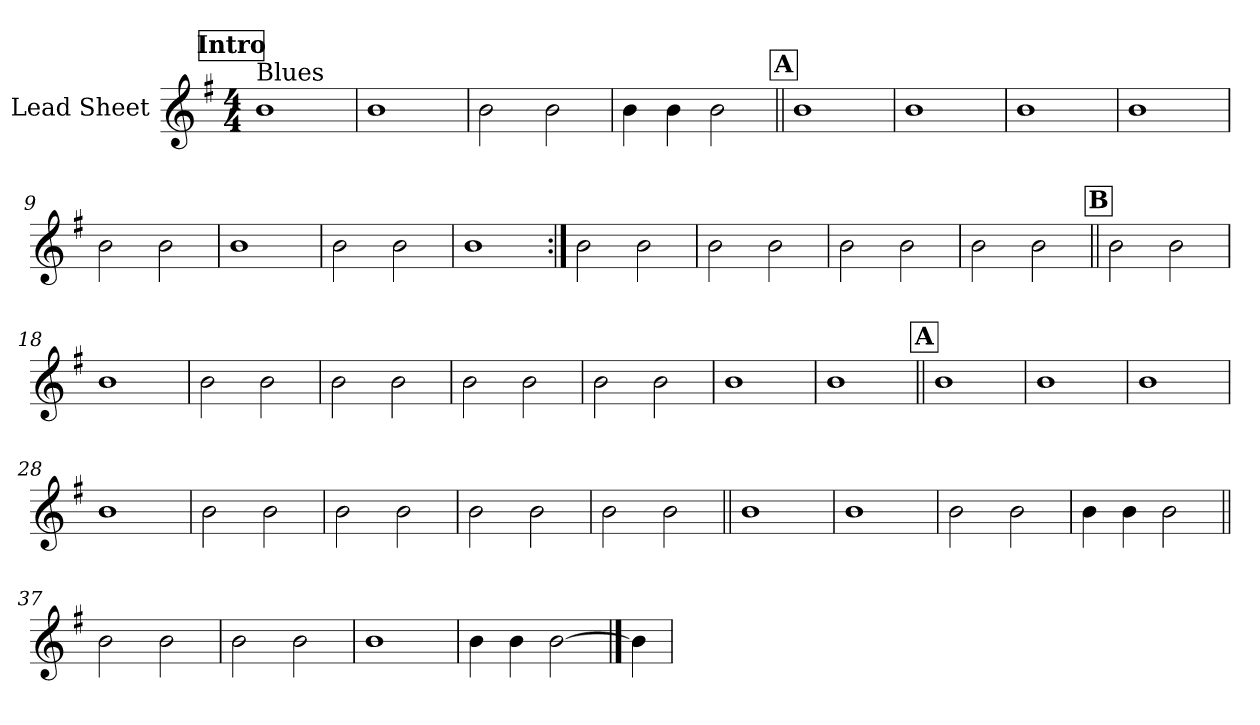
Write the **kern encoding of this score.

**kern
*part1
*staff1
*I"Lead Sheet
*clefG2
*k[f#]
*G:
*M4/4
*MM71
!!LO:REH:place=s1:a:fs=14:t=Intro
=1
!LO:TX:a:t=Blues
1b
=2
1b
=3
2b\
2b\
=4
4b\
4b\
2b\
!!LO:LB:g=z
!!LO:REH:place=s1:a:fs=14:t=A
=5||
1b
=6
1b
=7
1b
=8
1b
!!LO:LB:g=z
=9
2b\
2b\
=10
1b
=11
2b\
2b\
=12
1b
!!LO:LB:g=z
=13:|!
2b\
2b\
=14
2b\
2b\
=15
2b\
2b\
=16
2b\
2b\
!!LO:LB:g=z
!!LO:REH:place=s1:a:fs=14:t=B
=17||
2b\
2b\
=18
1b
=19
2b\
2b\
=20
2b\
2b\
!!LO:LB:g=z
=21
2b\
2b\
=22
2b\
2b\
=23
1b
=24
1b
!!LO:LB:g=z
!!LO:REH:place=s1:a:fs=14:t=A
=25||
1b
=26
1b
=27
1b
=28
1b
!!LO:LB:g=z
=29
2b\
2b\
=30
2b\
2b\
=31
2b\
2b\
=32
2b\
2b\
!!LO:LB:g=z
=33||
1b
=34
1b
=35
2b\
2b\
=36
4b\
4b\
2b\
!!LO:LB:g=z
=37||
2b\
2b\
=38
2b\
2b\
=39
1b
=40
4b\
4b\
[2b\
==41
4b\]
=
*-
